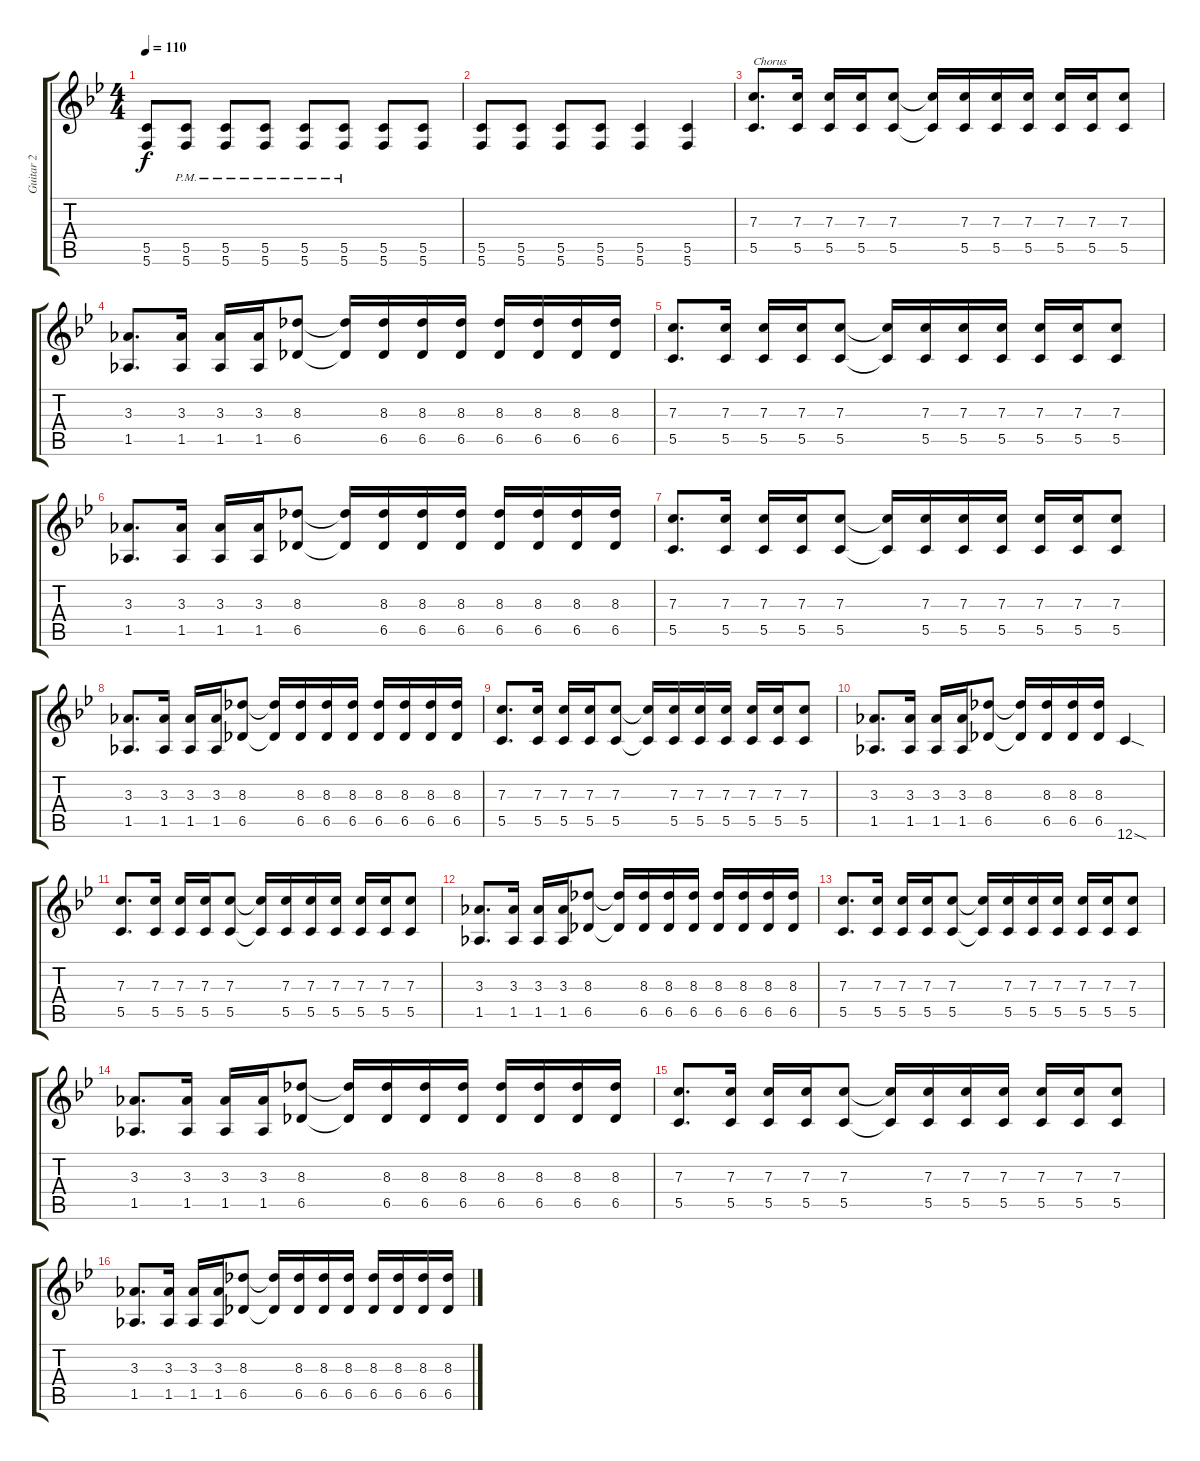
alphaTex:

\track ("Guitar 2" "Guitar 2") {instrument distortionguitar}
\staff {score tabs}
\tuning (D4 A3 F3 C3 G2 C2) {hide}
\ts (4 4)
\tempo 110
\clef g2
\ks bb
(5.5 5.6).8{dy f} (5.5{pm} 5.6{pm}).8 (5.5{pm} 5.6{pm}).8 (5.5{pm} 5.6{pm}).8 (5.5{pm} 5.6{pm}).8 (5.5{pm} 5.6{pm}).8 (5.5 5.6).8 (5.5 5.6).8 |
(5.5 5.6).8 (5.5 5.6).8 (5.5 5.6).8 (5.5 5.6).8 (5.5 5.6).4 (5.5 5.6).4 |
(7.3 5.5).8{d txt "Chorus"} (7.3 5.5).16 (7.3 5.5).16 (7.3 5.5).16 (7.3 5.5).8 (7.3{t} 5.5{t}).16 (7.3 5.5).16 (7.3 5.5).16 (7.3 5.5).16 (7.3 5.5).16 (7.3 5.5).16 (7.3 5.5).8 |
(3.3 1.5).8{d} (3.3 1.5).16 (3.3 1.5).16 (3.3 1.5).16 (8.3 6.5).8 (8.3{t} 6.5{t}).16 (8.3 6.5).16 (8.3 6.5).16 (8.3 6.5).16 (8.3 6.5).16 (8.3 6.5).16 (8.3 6.5).16 (8.3 6.5).16 |
(7.3 5.5).8{d} (7.3 5.5).16 (7.3 5.5).16 (7.3 5.5).16 (7.3 5.5).8 (7.3{t} 5.5{t}).16 (7.3 5.5).16 (7.3 5.5).16 (7.3 5.5).16 (7.3 5.5).16 (7.3 5.5).16 (7.3 5.5).8 |
(3.3 1.5).8{d} (3.3 1.5).16 (3.3 1.5).16 (3.3 1.5).16 (8.3 6.5).8 (8.3{t} 6.5{t}).16 (8.3 6.5).16 (8.3 6.5).16 (8.3 6.5).16 (8.3 6.5).16 (8.3 6.5).16 (8.3 6.5).16 (8.3 6.5).16 |
(7.3 5.5).8{d} (7.3 5.5).16 (7.3 5.5).16 (7.3 5.5).16 (7.3 5.5).8 (7.3{t} 5.5{t}).16 (7.3 5.5).16 (7.3 5.5).16 (7.3 5.5).16 (7.3 5.5).16 (7.3 5.5).16 (7.3 5.5).8 |
(3.3 1.5).8{d} (3.3 1.5).16 (3.3 1.5).16 (3.3 1.5).16 (8.3 6.5).8 (8.3{t} 6.5{t}).16 (8.3 6.5).16 (8.3 6.5).16 (8.3 6.5).16 (8.3 6.5).16 (8.3 6.5).16 (8.3 6.5).16 (8.3 6.5).16 |
(7.3 5.5).8{d} (7.3 5.5).16 (7.3 5.5).16 (7.3 5.5).16 (7.3 5.5).8 (7.3{t} 5.5{t}).16 (7.3 5.5).16 (7.3 5.5).16 (7.3 5.5).16 (7.3 5.5).16 (7.3 5.5).16 (7.3 5.5).8 |
(3.3 1.5).8{d} (3.3 1.5).16 (3.3 1.5).16 (3.3 1.5).16 (8.3 6.5).8 (8.3{t} 6.5{t}).16 (8.3 6.5).16 (8.3 6.5).16 (8.3 6.5).16 12.6{sod}.4 |
(7.3 5.5).8{d} (7.3 5.5).16 (7.3 5.5).16 (7.3 5.5).16 (7.3 5.5).8 (7.3{t} 5.5{t}).16 (7.3 5.5).16 (7.3 5.5).16 (7.3 5.5).16 (7.3 5.5).16 (7.3 5.5).16 (7.3 5.5).8 |
(3.3 1.5).8{d} (3.3 1.5).16 (3.3 1.5).16 (3.3 1.5).16 (8.3 6.5).8 (8.3{t} 6.5{t}).16 (8.3 6.5).16 (8.3 6.5).16 (8.3 6.5).16 (8.3 6.5).16 (8.3 6.5).16 (8.3 6.5).16 (8.3 6.5).16 |
(7.3 5.5).8{d} (7.3 5.5).16 (7.3 5.5).16 (7.3 5.5).16 (7.3 5.5).8 (7.3{t} 5.5{t}).16 (7.3 5.5).16 (7.3 5.5).16 (7.3 5.5).16 (7.3 5.5).16 (7.3 5.5).16 (7.3 5.5).8 |
(3.3 1.5).8{d} (3.3 1.5).16 (3.3 1.5).16 (3.3 1.5).16 (8.3 6.5).8 (8.3{t} 6.5{t}).16 (8.3 6.5).16 (8.3 6.5).16 (8.3 6.5).16 (8.3 6.5).16 (8.3 6.5).16 (8.3 6.5).16 (8.3 6.5).16 |
(7.3 5.5).8{d} (7.3 5.5).16 (7.3 5.5).16 (7.3 5.5).16 (7.3 5.5).8 (7.3{t} 5.5{t}).16 (7.3 5.5).16 (7.3 5.5).16 (7.3 5.5).16 (7.3 5.5).16 (7.3 5.5).16 (7.3 5.5).8 |
(3.3 1.5).8{d} (3.3 1.5).16 (3.3 1.5).16 (3.3 1.5).16 (8.3 6.5).8 (8.3{t} 6.5{t}).16 (8.3 6.5).16 (8.3 6.5).16 (8.3 6.5).16 (8.3 6.5).16 (8.3 6.5).16 (8.3 6.5).16 (8.3 6.5).16
